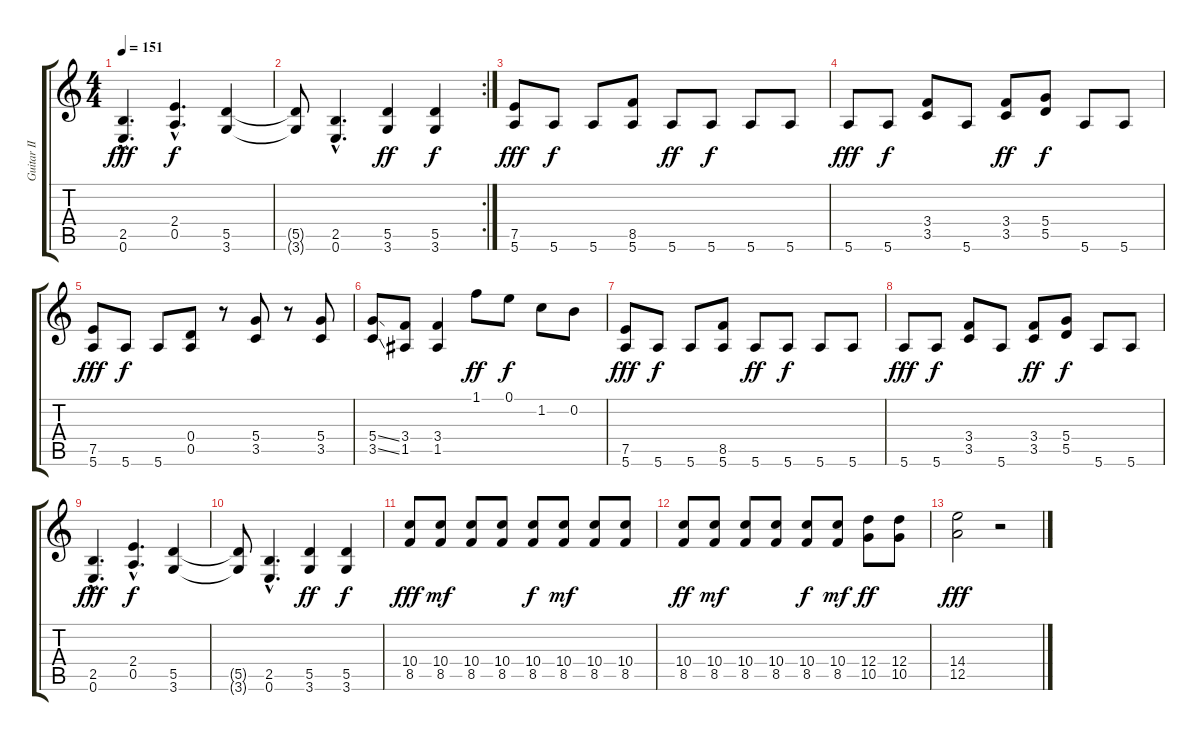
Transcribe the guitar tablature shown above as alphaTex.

\track ("Guitar II" "Guitar II") {instrument distortionguitar}
\staff {score tabs}
\tuning (E4 B3 G3 D3 A2 E2) {hide}
\ts (4 4)
\tempo 151
\clef g2
\ks c
(2.5{hac} 0.6{hac}).4{d dy fff} (2.4{hac} 0.5{hac}).4{d dy f} (5.5 3.6).4 |
\rc 2
(5.5{t} 3.6{t}).8 (2.5{hac} 0.6{hac}).4{d} (5.5 3.6).4{dy ff} (5.5 3.6).4{dy f} |
(7.5 5.6).8{dy fff} 5.6.8{dy f} 5.6.8 (8.5 5.6).8 5.6.8{dy ff} 5.6.8{dy f} 5.6.8 5.6.8 |
5.6.8{dy fff} 5.6.8{dy f} (3.4 3.5).8 5.6.8 (3.4 3.5).8{dy ff} (5.4 5.5).8{dy f} 5.6.8 5.6.8 |
(7.5 5.6).8{dy fff} 5.6.8{dy f} 5.6.8 (0.4 0.5).8 r.8 (5.4 3.5).8 r.8 (5.4 3.5).8 |
(5.4{ss} 3.5{ss}).8 (3.4 1.5).8 (3.4 1.5).4 1.1.8{dy ff} 0.1.8{dy f} 1.2.8 0.2.8 |
(7.5 5.6).8{dy fff} 5.6.8{dy f} 5.6.8 (8.5 5.6).8 5.6.8{dy ff} 5.6.8{dy f} 5.6.8 5.6.8 |
5.6.8{dy fff} 5.6.8{dy f} (3.4 3.5).8 5.6.8 (3.4 3.5).8{dy ff} (5.4 5.5).8{dy f} 5.6.8 5.6.8 |
(2.5{hac} 0.6{hac}).4{d dy fff} (2.4{hac} 0.5{hac}).4{d dy f} (5.5 3.6).4 |
(5.5{t} 3.6{t}).8 (2.5{hac} 0.6{hac}).4{d} (5.5 3.6).4{dy ff} (5.5 3.6).4{dy f} |
(10.4 8.5).8{dy fff} (10.4 8.5).8{dy mf} (10.4 8.5).8 (10.4 8.5).8 (10.4 8.5).8{dy f} (10.4 8.5).8{dy mf} (10.4 8.5).8 (10.4 8.5).8 |
(10.4 8.5).8{dy ff} (10.4 8.5).8{dy mf} (10.4 8.5).8 (10.4 8.5).8 (10.4 8.5).8{dy f} (10.4 8.5).8{dy mf} (12.4 10.5).8{dy ff} (12.4 10.5).8 |
(14.4 12.5).2{dy fff} r.2
